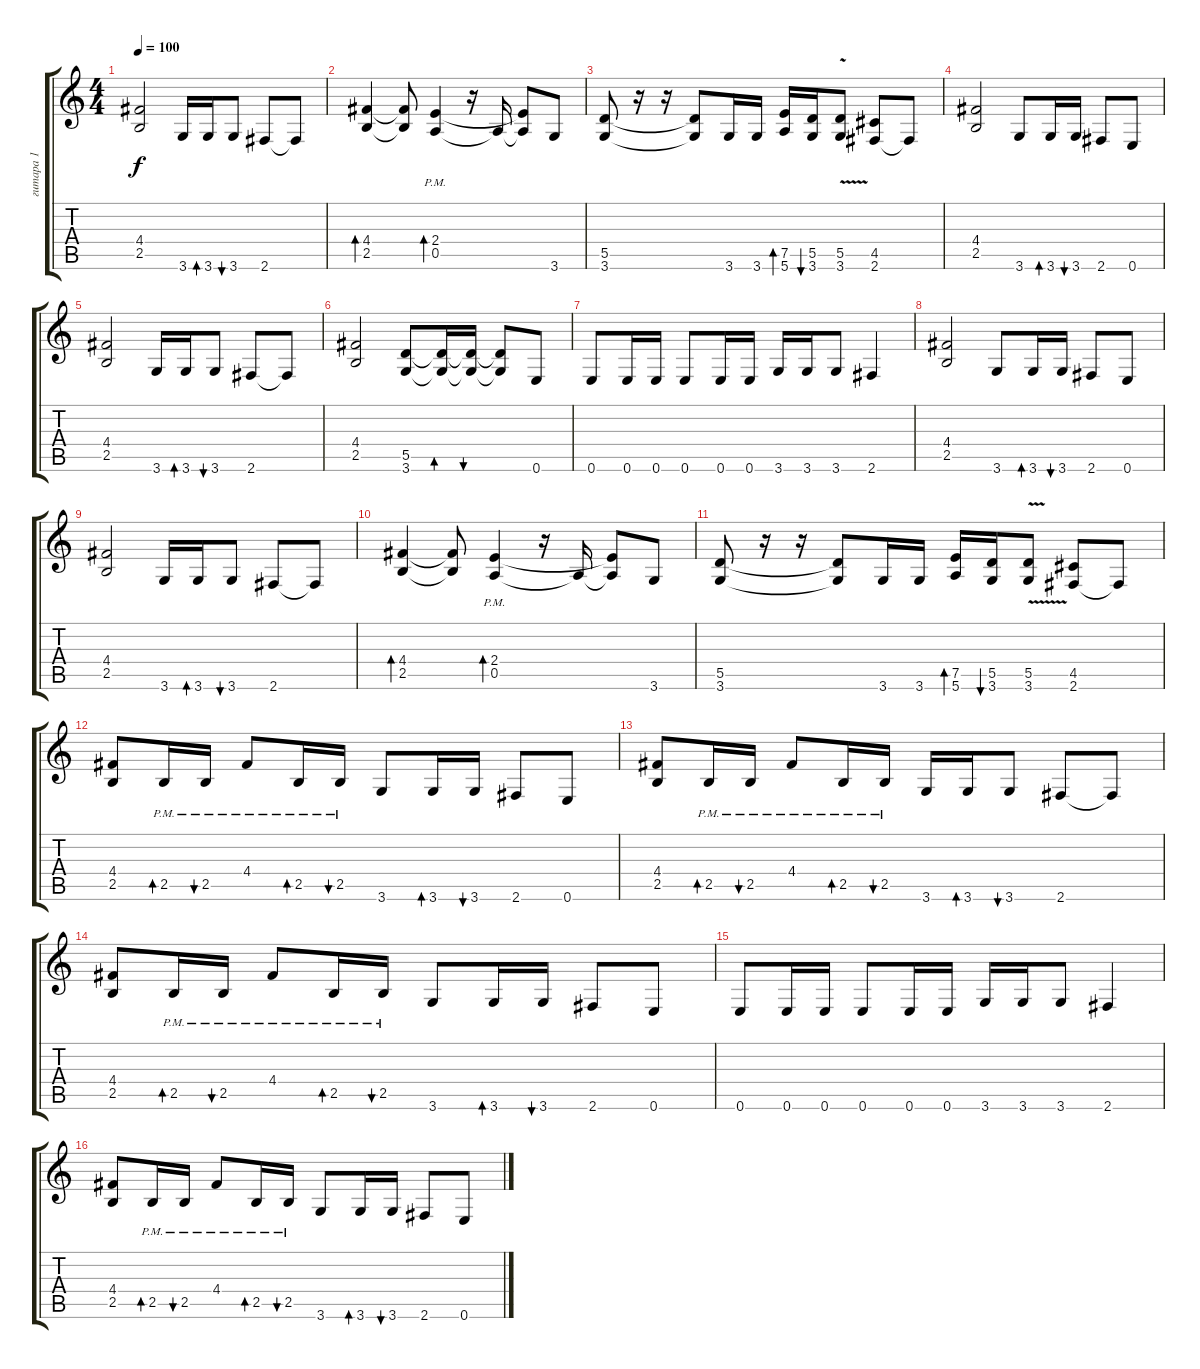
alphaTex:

\track ("гитара 1" "гитара 1") {instrument distortionguitar}
\staff {score tabs}
\tuning (E4 B3 G3 D3 A2 E2) {hide}
\ts (4 4)
\tempo 100
\clef g2
\ks c
(4.4 2.5).2{dy f} 3.6.16 3.6.16{bd 60} 3.6.8{bu 60} 2.6.8 2.6{t}.8 |
(4.4 2.5).4{bd 60} (4.4{t} 2.5{t}).8 (2.4 0.5{pm}).4{bd 60} r.16 0.5{t}.16 (2.4{t} 0.5{t}).8 3.6.8 |
(5.5 3.6).8 r.16 r.16 (5.5{t} 3.6{t}).8 3.6.16 3.6.16 (7.5 5.6).16{bd 60} (5.5 3.6).16{bu 60} (5.5 3.6{v}).8 (4.5 2.6).8 2.6{t}.8 |
(4.4 2.5).2 3.6.8 3.6.16{bd 60} 3.6.16{bu 60} 2.6.8 0.6.8 |
(4.4 2.5).2 3.6.16 3.6.16{bd 60} 3.6.8{bu 60} 2.6.8 2.6{t}.8 |
(4.4 2.5).2 (5.5 3.6).8 (5.5{t} 3.6{t}).16{bd 60} (5.5{t} 3.6{t}).16{bu 60} (5.5{t} 3.6{t}).8 0.6.8 |
0.6.8 0.6.16 0.6.16 0.6.8 0.6.16 0.6.16 3.6.16 3.6.16 3.6.8 2.6.4 |
(4.4 2.5).2 3.6.8 3.6.16{bd 60} 3.6.16{bu 60} 2.6.8 0.6.8 |
(4.4 2.5).2 3.6.16 3.6.16{bd 60} 3.6.8{bu 60} 2.6.8 2.6{t}.8 |
(4.4 2.5).4{bd 60} (4.4{t} 2.5{t}).8 (2.4 0.5{pm}).4{bd 60} r.16 0.5{t}.16 (2.4{t} 0.5{t}).8 3.6.8 |
(5.5 3.6).8 r.16 r.16 (5.5{t} 3.6{t}).8 3.6.16 3.6.16 (7.5 5.6).16{bd 60} (5.5 3.6).16{bu 60} (5.5 3.6{v}).8 (4.5 2.6).8 2.6{t}.8 |
(4.4 2.5).8 2.5{pm}.16{bd 60} 2.5{pm}.16{bu 60} 4.4{pm}.8 2.5{pm}.16{bd 60} 2.5{pm}.16{bu 60} 3.6.8 3.6.16{bd 60} 3.6.16{bu 60} 2.6.8 0.6.8 |
(4.4 2.5).8 2.5{pm}.16{bd 60} 2.5{pm}.16{bu 60} 4.4{pm}.8 2.5{pm}.16{bd 60} 2.5{pm}.16{bu 60} 3.6.16 3.6.16{bd 60} 3.6.8{bu 60} 2.6.8 2.6{t}.8 |
(4.4 2.5).8 2.5{pm}.16{bd 60} 2.5{pm}.16{bu 60} 4.4{pm}.8 2.5{pm}.16{bd 60} 2.5{pm}.16{bu 60} 3.6.8 3.6.16{bd 60} 3.6.16{bu 60} 2.6.8 0.6.8 |
0.6.8 0.6.16 0.6.16 0.6.8 0.6.16 0.6.16 3.6.16 3.6.16 3.6.8 2.6.4 |
(4.4 2.5).8 2.5{pm}.16{bd 60} 2.5{pm}.16{bu 60} 4.4{pm}.8 2.5{pm}.16{bd 60} 2.5{pm}.16{bu 60} 3.6.8 3.6.16{bd 60} 3.6.16{bu 60} 2.6.8 0.6.8
